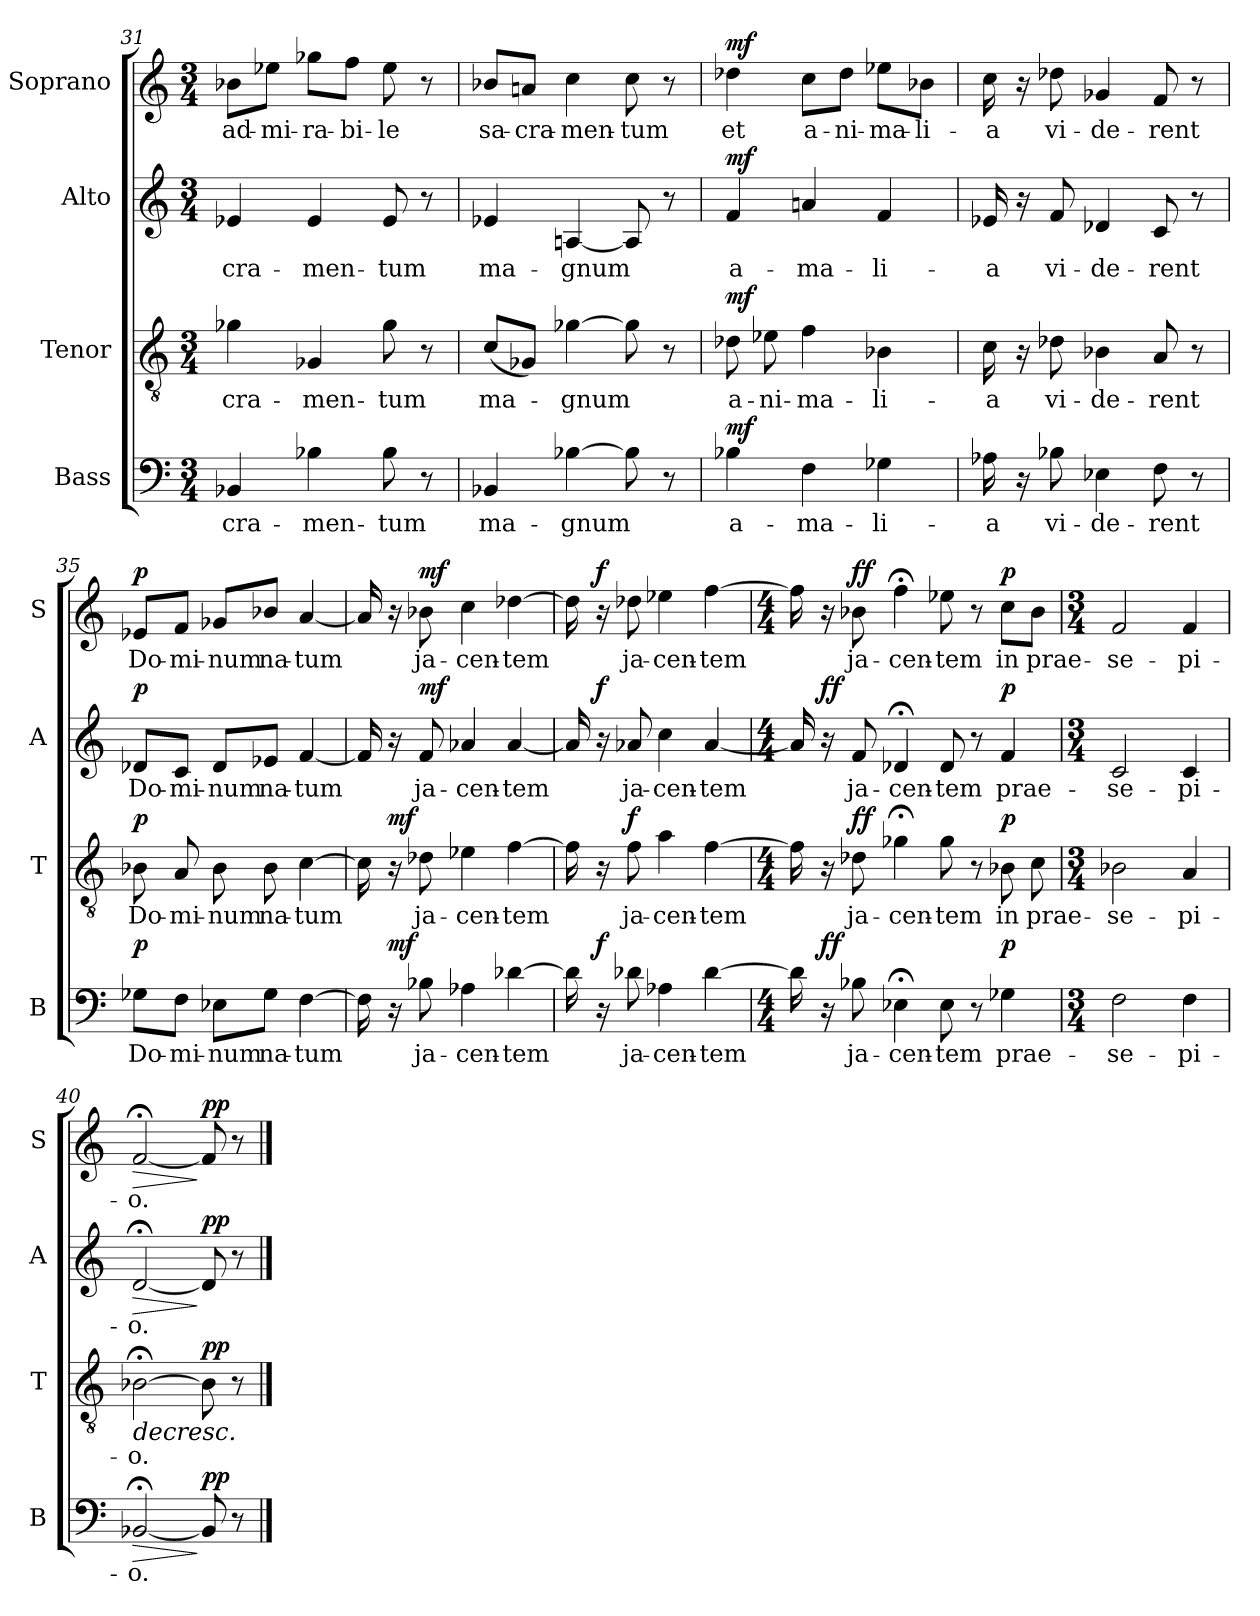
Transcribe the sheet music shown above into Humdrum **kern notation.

**kern	**text	**dynam	**kern	**text	**dynam	**kern	**text	**dynam	**kern	**text	**dynam
*part4	*part4	*part4	*part3	*part3	*part3	*part2	*part2	*part2	*part1	*part1	*part1
*staff4	*staff4	*staff4	*staff3	*staff3	*staff3	*staff2	*staff2	*staff2	*staff1	*staff1	*staff1
*I"Bass	*	*	*I"Tenor	*	*	*I"Alto	*	*	*I"Soprano	*	*
*I'B	*	*	*I'T	*	*	*I'A	*	*	*I'S	*	*
*clefF4	*	*	*clefGv2	*	*	*clefG2	*	*	*clefG2	*	*
*k[]	*	*	*k[]	*	*	*k[]	*	*	*k[]	*	*
*M3/4	*	*	*M3/4	*	*	*M3/4	*	*	*M3/4	*	*
=31	=31	=31	=31	=31	=31	=31	=31	=31	=31	=31	=31
!	!LO:LY:b	!	!	!LO:LY:b	!	!	!LO:LY:b	!	!	!LO:LY:b	!
4BB-X/	-cra-	.	4g-X\	-cra-	.	4e-X/	-cra-	.	8b-X\L	ad-	.
!	!	!	!	!	!	!	!	!	!	!LO:LY:b	!
.	.	.	.	.	.	.	.	.	8ee-X\J	-mi-	.
!	!LO:LY:b	!	!	!LO:LY:b	!	!	!LO:LY:b	!	!	!LO:LY:b	!
4B-X\	-men-	.	4G-X/	-men-	.	4e-/	-men-	.	8gg-X\L	-ra-	.
!	!	!	!	!	!	!	!	!	!	!LO:LY:b	!
.	.	.	.	.	.	.	.	.	8ff\J	-bi-	.
!	!LO:LY:b	!	!	!LO:LY:b	!	!	!LO:LY:b	!	!	!LO:LY:b	!
8B-\	-tum	.	8g-\	-tum	.	8e-/	-tum	.	8ee-\	-le	.
8r	.	.	8r	.	.	8r	.	.	8r	.	.
=32	=32	=32	=32	=32	=32	=32	=32	=32	=32	=32	=32
!	!LO:LY:b	!	!	!LO:LY:b	!	!	!LO:LY:b	!	!	!LO:LY:b	!
4BB-X/	ma-	.	(<8c/L	ma-	.	4e-X/	ma-	.	8b-X/L	sa-	.
!	!	!	!	!	!	!	!	!	!	!LO:LY:b	!
.	.	.	8G-X/J)	.	.	.	.	.	8an/J	-cra-	.
!	!LO:LY:b	!	!	!LO:LY:b	!	!	!LO:LY:b	!	!	!LO:LY:b	!
[4B-X\	-gnum	.	[4g-X\	-gnum	.	[4An/	-gnum	.	4cc\	-men-	.
!	!	!	!	!	!	!	!	!	!	!LO:LY:b	!
8B-\]	.	.	8g-\]	.	.	8A/]	.	.	8cc\	-tum	.
8r	.	.	8r	.	.	8r	.	.	8r	.	.
=33	=33	=33	=33	=33	=33	=33	=33	=33	=33	=33	=33
!	!LO:LY:b	!LO:DY:a	!	!LO:LY:b	!LO:DY:a	!	!LO:LY:b	!LO:DY:a	!	!LO:LY:b	!LO:DY:a
4B-X\	a-	mf	8d-X\	a-	mf	4f/	a-	mf	4dd-X\	et	mf
!	!	!	!	!LO:LY:b	!	!	!	!	!	!	!
.	.	.	8e-X\	-ni-	.	.	.	.	.	.	.
!	!LO:LY:b	!	!	!LO:LY:b	!	!	!LO:LY:b	!	!	!LO:LY:b	!
4F\	-ma-	.	4f\	-ma-	.	4an/	-ma-	.	8cc\L	a-	.
!	!	!	!	!	!	!	!	!	!	!LO:LY:b	!
.	.	.	.	.	.	.	.	.	8dd-\J	-ni-	.
!	!LO:LY:b	!	!	!LO:LY:b	!	!	!LO:LY:b	!	!	!LO:LY:b	!
4G-X\	-li-	.	4B-X\	-li-	.	4f/	-li-	.	8ee-X\L	-ma-	.
!	!	!	!	!	!	!	!	!	!	!LO:LY:b	!
.	.	.	.	.	.	.	.	.	8b-X\J	-li-	.
!!LO:LB:g=z
=34	=34	=34	=34	=34	=34	=34	=34	=34	=34	=34	=34
!	!LO:LY:b	!	!	!LO:LY:b	!	!	!LO:LY:b	!	!	!LO:LY:b	!
16A-X\	-a	.	16c\	-a	.	16e-X/	-a	.	16cc\	-a	.
16r	.	.	16r	.	.	16r	.	.	16r	.	.
!	!LO:LY:b	!	!	!LO:LY:b	!	!	!LO:LY:b	!	!	!LO:LY:b	!
8B-X\	vi-	.	8d-X\	vi-	.	8f/	vi-	.	8dd-X\	vi-	.
!	!LO:LY:b	!	!	!LO:LY:b	!	!	!LO:LY:b	!	!	!LO:LY:b	!
4E-X\	-de-	.	4B-X\	-de-	.	4d-X/	-de-	.	4g-X/	-de-	.
!	!LO:LY:b	!	!	!LO:LY:b	!	!	!LO:LY:b	!	!	!LO:LY:b	!
8F\	-rent	.	8A/	-rent	.	8c/	-rent	.	8f/	-rent	.
8r	.	.	8r	.	.	8r	.	.	8r	.	.
=35	=35	=35	=35	=35	=35	=35	=35	=35	=35	=35	=35
!	!LO:LY:b	!LO:DY:a	!	!LO:LY:b	!LO:DY:a	!	!LO:LY:b	!LO:DY:a	!	!LO:LY:b	!LO:DY:a
8G-X\L	Do-	p	8B-X\	Do-	p	8d-X/L	Do-	p	8e-X/L	Do-	p
!	!LO:LY:b	!	!	!LO:LY:b	!	!	!LO:LY:b	!	!	!LO:LY:b	!
8F\J	-mi-	.	8A/	-mi-	.	8c/J	-mi-	.	8f/J	-mi-	.
!	!LO:LY:b	!	!	!LO:LY:b	!	!	!LO:LY:b	!	!	!LO:LY:b	!
8E-X\L	-num	.	8B-\	-num	.	8d-/L	-num	.	8g-X/L	-num	.
!	!LO:LY:b	!	!	!LO:LY:b	!	!	!LO:LY:b	!	!	!LO:LY:b	!
8G-\J	na-	.	8B-\	na-	.	8e-X/J	na-	.	8b-X/J	na-	.
!	!LO:LY:b	!	!	!LO:LY:b	!	!	!LO:LY:b	!	!	!LO:LY:b	!
[4F\	-tum	.	[4c\	-tum	.	[4f/	-tum	.	[4a/	-tum	.
=36	=36	=36	=36	=36	=36	=36	=36	=36	=36	=36	=36
16F\]	.	.	16c\]	.	.	16f/]	.	.	16a/]	.	.
!	!	!LO:DY:a	!	!	!LO:DY:a	!	!	!	!	!	!
16r	.	mf	16r	.	mf	16r	.	.	16r	.	.
!	!LO:LY:b	!	!	!LO:LY:b	!	!	!LO:LY:b	!LO:DY:a	!	!LO:LY:b	!LO:DY:a
8B-X\	ja-	.	8d-X\	ja-	.	8f/	ja-	mf	8b-X\	ja-	mf
!	!LO:LY:b	!	!	!LO:LY:b	!	!	!LO:LY:b	!	!	!LO:LY:b	!
4A-X\	-cen-	.	4e-X\	-cen-	.	4a-X/	-cen-	.	4cc\	-cen-	.
!	!LO:LY:b	!	!	!LO:LY:b	!	!	!LO:LY:b	!	!	!LO:LY:b	!
[4d-X\	-tem	.	[4f\	-tem	.	[4a-/	-tem	.	[4dd-X\	-tem	.
=37	=37	=37	=37	=37	=37	=37	=37	=37	=37	=37	=37
16d-\]	.	.	16f\]	.	.	16a-/]	.	.	16dd-\]	.	.
!	!	!LO:DY:a	!	!	!	!	!	!LO:DY:a	!	!	!LO:DY:a
16r	.	f	16r	.	.	16r	.	f	16r	.	f
!	!LO:LY:b	!	!	!LO:LY:b	!LO:DY:a	!	!LO:LY:b	!	!	!LO:LY:b	!
8d-X\	ja-	.	8f\	ja-	f	8a-X/	ja-	.	8dd-X\	ja-	.
!	!LO:LY:b	!	!	!LO:LY:b	!	!	!LO:LY:b	!	!	!LO:LY:b	!
4A-X\	-cen-	.	4a\	-cen-	.	4cc\	-cen-	.	4ee-X\	-cen-	.
!	!LO:LY:b	!	!	!LO:LY:b	!	!	!LO:LY:b	!	!	!LO:LY:b	!
[4d-\	-tem	.	[4f\	-tem	.	[4a-/	-tem	.	[4ff\	-tem	.
!!LO:PB:g=z
=38	=38	=38	=38	=38	=38	=38	=38	=38	=38	=38	=38
*M4/4	*	*	*M4/4	*	*	*M4/4	*	*	*M4/4	*	*
16d-\]	.	.	16f\]	.	.	16a-/]	.	.	16ff\]	.	.
!	!	!LO:DY:a	!	!	!	!	!	!LO:DY:a	!	!	!
16r	.	ff	16r	.	.	16r	.	ff	16r	.	.
!	!LO:LY:b	!	!	!LO:LY:b	!LO:DY:a	!	!LO:LY:b	!	!	!LO:LY:b	!LO:DY:a
8B-X\	ja-	.	8d-X\	ja-	ff	8f/	ja-	.	8b-X\	ja-	ff
!	!LO:LY:b	!	!	!LO:LY:b	!	!	!LO:LY:b	!	!	!LO:LY:b	!
4E-X;<\	-cen-	.	4g-X;<\	-cen-	.	4d-X;</	-cen-	.	4ff;<\	-cen-	.
!	!LO:LY:b	!	!	!LO:LY:b	!	!	!LO:LY:b	!	!	!LO:LY:b	!
8E-\	-tem	.	8g-\	-tem	.	8d-/	-tem	.	8ee-X\	-tem	.
8r	.	.	8r	.	.	8r	.	.	8r	.	.
!	!LO:LY:b	!LO:DY:a	!	!LO:LY:b	!LO:DY:a	!	!LO:LY:b	!LO:DY:a	!	!LO:LY:b	!LO:DY:a
4G-X\	prae-	p	8B-X\	in	p	4f/	prae-	p	8cc\L	in	p
!	!	!	!	!LO:LY:b	!	!	!	!	!	!LO:LY:b	!
.	.	.	8c\	prae-	.	.	.	.	8b-\J	prae-	.
=39	=39	=39	=39	=39	=39	=39	=39	=39	=39	=39	=39
*M3/4	*	*	*M3/4	*	*	*M3/4	*	*	*M3/4	*	*
!	!LO:LY:b	!	!	!LO:LY:b	!	!	!LO:LY:b	!	!	!LO:LY:b	!
2F\	-se-	.	2B-X\	-se-	.	2c/	-se-	.	2f/	-se-	.
!	!LO:LY:b	!	!	!LO:LY:b	!	!	!LO:LY:b	!	!	!LO:LY:b	!
4F\	-pi-	.	4A/	-pi-	.	4c/	-pi-	.	4f/	-pi-	.
=40	=40	=40	=40	=40	=40	=40	=40	=40	=40	=40	=40
!	!LO:LY:b	!LO:HP:b	!	!LO:LY:b	!LO:HP:b	!	!LO:LY:b	!LO:HP:b	!	!LO:LY:b	!LO:HP:b
[2BB-X;</	-o.	>	[2B-X;<\	-o.	>	[2d;</	-o.	>	[2f;</	-o.	>
!	!	!LO:DY:n=1:a	!	!	!LO:DY:a	!	!	!LO:DY:n=1:a	!	!	!LO:DY:n=1:a
8BB-/]	.	] pp	8B-\]	.	pp	8d/]	.	] pp	8f/]	.	] pp
8r	.	.	8r	.	]	8r	.	.	8r	.	.
==	==	==	==	==	==	==	==	==	==	==	==
*-	*-	*-	*-	*-	*-	*-	*-	*-	*-	*-	*-
